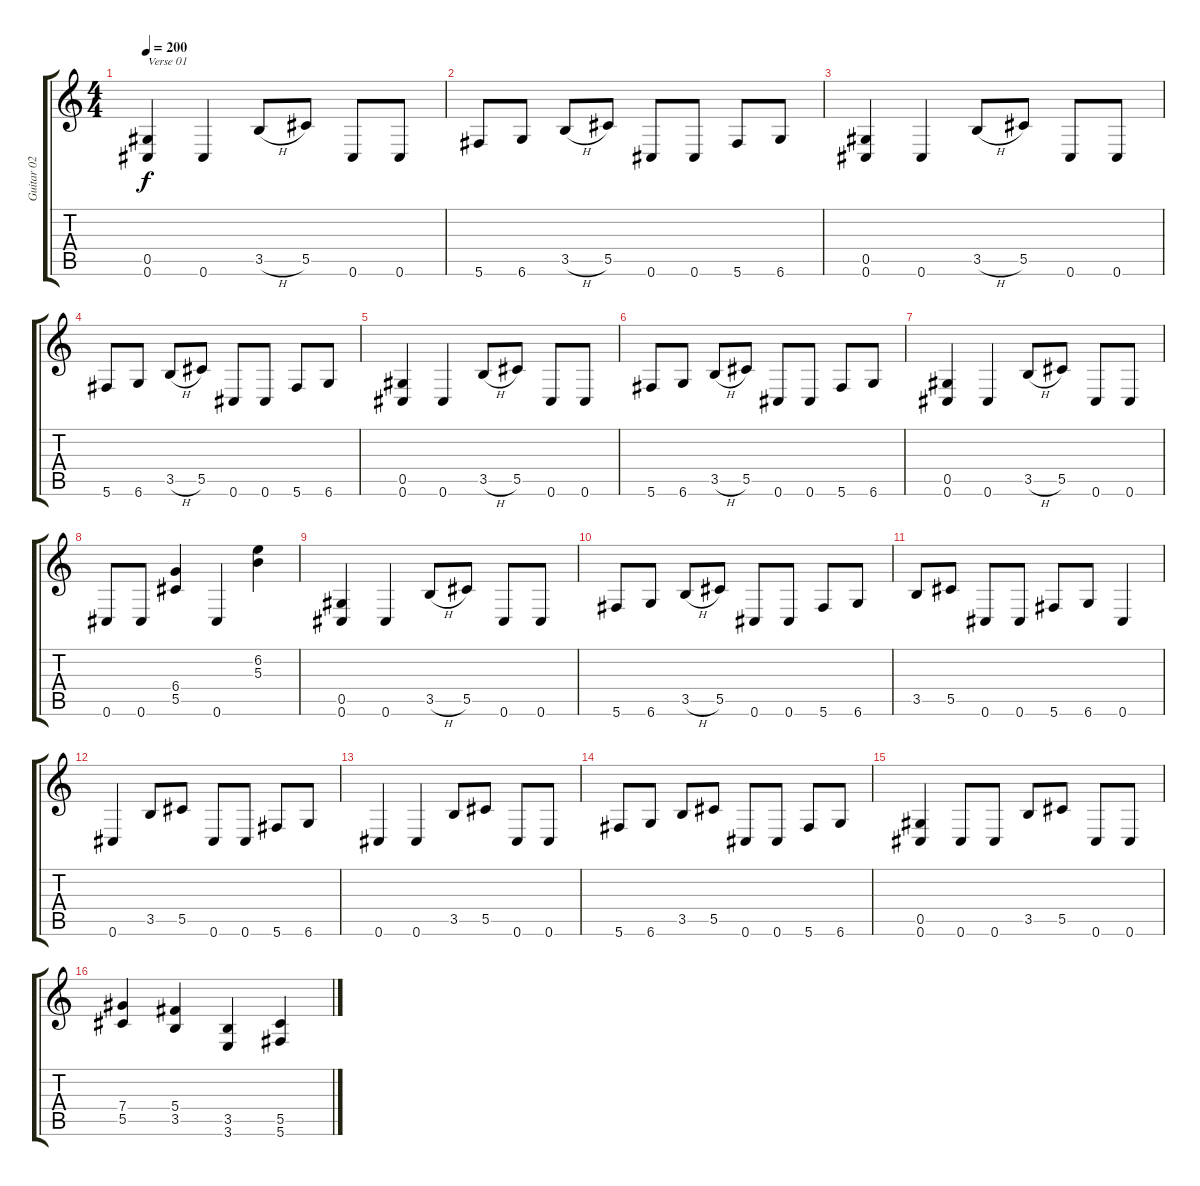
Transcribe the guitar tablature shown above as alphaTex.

\track ("Guitar 02" "Guitar 02") {instrument distortionguitar}
\staff {score tabs}
\tuning (Eb4 Bb3 Gb3 Db3 Ab2 Db2) {hide}
\ts (4 4)
\tempo 200
\clef g2
\ks c
(0.5 0.6).4{txt "Verse 01" dy f} 0.6.4 3.5{h}.8 5.5.8 0.6.8 0.6.8 |
5.6.8 6.6.8 3.5{h}.8 5.5.8 0.6.8 0.6.8 5.6.8 6.6.8 |
(0.5 0.6).4 0.6.4 3.5{h}.8 5.5.8 0.6.8 0.6.8 |
5.6.8 6.6.8 3.5{h}.8 5.5.8 0.6.8 0.6.8 5.6.8 6.6.8 |
(0.5 0.6).4 0.6.4 3.5{h}.8 5.5.8 0.6.8 0.6.8 |
5.6.8 6.6.8 3.5{h}.8 5.5.8 0.6.8 0.6.8 5.6.8 6.6.8 |
(0.5 0.6).4 0.6.4 3.5{h}.8 5.5.8 0.6.8 0.6.8 |
0.6.8 0.6.8 (6.4 5.5).4 0.6.4 (6.2 5.3).4 |
(0.5 0.6).4 0.6.4 3.5{h}.8 5.5.8 0.6.8 0.6.8 |
5.6.8 6.6.8 3.5{h}.8 5.5.8 0.6.8 0.6.8 5.6.8 6.6.8 |
3.5.8 5.5.8 0.6.8 0.6.8 5.6.8 6.6.8 0.6.4 |
0.6.4 3.5.8 5.5.8 0.6.8 0.6.8 5.6.8 6.6.8 |
0.6.4 0.6.4 3.5.8 5.5.8 0.6.8 0.6.8 |
5.6.8 6.6.8 3.5.8 5.5.8 0.6.8 0.6.8 5.6.8 6.6.8 |
(0.5 0.6).4 0.6.8 0.6.8 3.5.8 5.5.8 0.6.8 0.6.8 |
(7.4 5.5).4 (5.4 3.5).4 (3.5 3.6).4 (5.5 5.6).4
